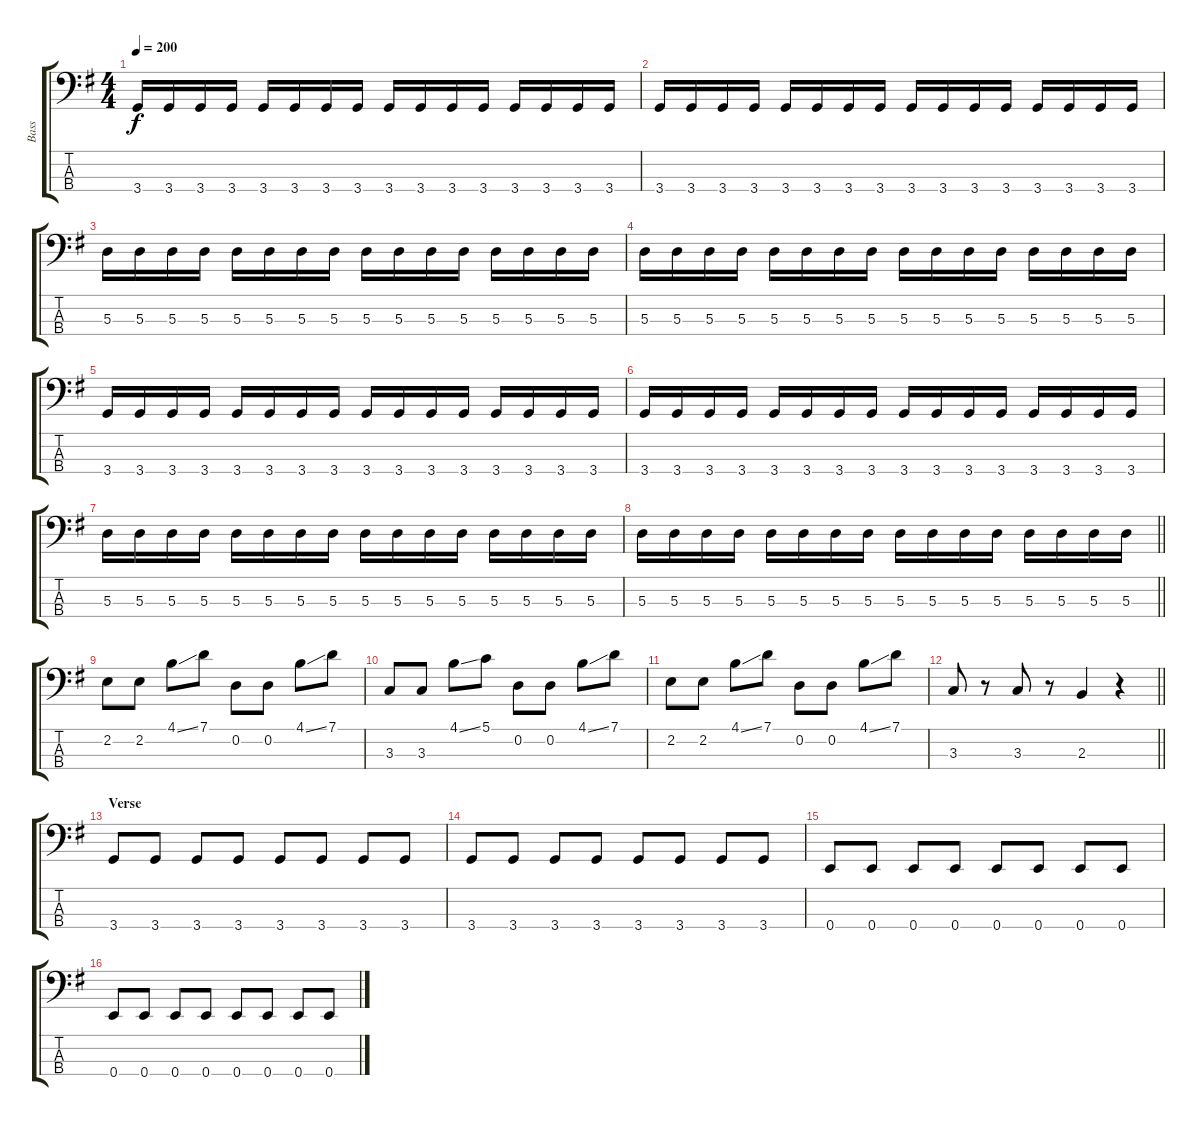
\track ("Bass" "Bass") {instrument electricbassfinger}
\staff {score tabs}
\tuning (G2 D2 A1 E1) {hide}
\ts (4 4)
\section ("" "")
\tempo 200
\clef f4
\ks g
3.4.16{dy f} 3.4.16 3.4.16 3.4.16 3.4.16 3.4.16 3.4.16 3.4.16 3.4.16 3.4.16 3.4.16 3.4.16 3.4.16 3.4.16 3.4.16 3.4.16 |
3.4.16 3.4.16 3.4.16 3.4.16 3.4.16 3.4.16 3.4.16 3.4.16 3.4.16 3.4.16 3.4.16 3.4.16 3.4.16 3.4.16 3.4.16 3.4.16 |
5.3.16 5.3.16 5.3.16 5.3.16 5.3.16 5.3.16 5.3.16 5.3.16 5.3.16 5.3.16 5.3.16 5.3.16 5.3.16 5.3.16 5.3.16 5.3.16 |
5.3.16 5.3.16 5.3.16 5.3.16 5.3.16 5.3.16 5.3.16 5.3.16 5.3.16 5.3.16 5.3.16 5.3.16 5.3.16 5.3.16 5.3.16 5.3.16 |
3.4.16 3.4.16 3.4.16 3.4.16 3.4.16 3.4.16 3.4.16 3.4.16 3.4.16 3.4.16 3.4.16 3.4.16 3.4.16 3.4.16 3.4.16 3.4.16 |
3.4.16 3.4.16 3.4.16 3.4.16 3.4.16 3.4.16 3.4.16 3.4.16 3.4.16 3.4.16 3.4.16 3.4.16 3.4.16 3.4.16 3.4.16 3.4.16 |
5.3.16 5.3.16 5.3.16 5.3.16 5.3.16 5.3.16 5.3.16 5.3.16 5.3.16 5.3.16 5.3.16 5.3.16 5.3.16 5.3.16 5.3.16 5.3.16 |
\barLineRight lightlight
5.3.16 5.3.16 5.3.16 5.3.16 5.3.16 5.3.16 5.3.16 5.3.16 5.3.16 5.3.16 5.3.16 5.3.16 5.3.16 5.3.16 5.3.16 5.3.16 |
\section ("" "")
2.2.8 2.2.8 4.1{ss}.8 7.1.8 0.2.8 0.2.8 4.1{ss}.8 7.1.8 |
3.3.8 3.3.8 4.1{ss}.8 5.1.8 0.2.8 0.2.8 4.1{ss}.8 7.1.8 |
2.2.8 2.2.8 4.1{ss}.8 7.1.8 0.2.8 0.2.8 4.1{ss}.8 7.1.8 |
\barLineRight lightlight
3.3.8 r.8 3.3.8 r.8 2.3.4 r.4 |
\section ("" "Verse")
3.4.8 3.4.8 3.4.8 3.4.8 3.4.8 3.4.8 3.4.8 3.4.8 |
3.4.8 3.4.8 3.4.8 3.4.8 3.4.8 3.4.8 3.4.8 3.4.8 |
0.4.8 0.4.8 0.4.8 0.4.8 0.4.8 0.4.8 0.4.8 0.4.8 |
0.4.8 0.4.8 0.4.8 0.4.8 0.4.8 0.4.8 0.4.8 0.4.8
